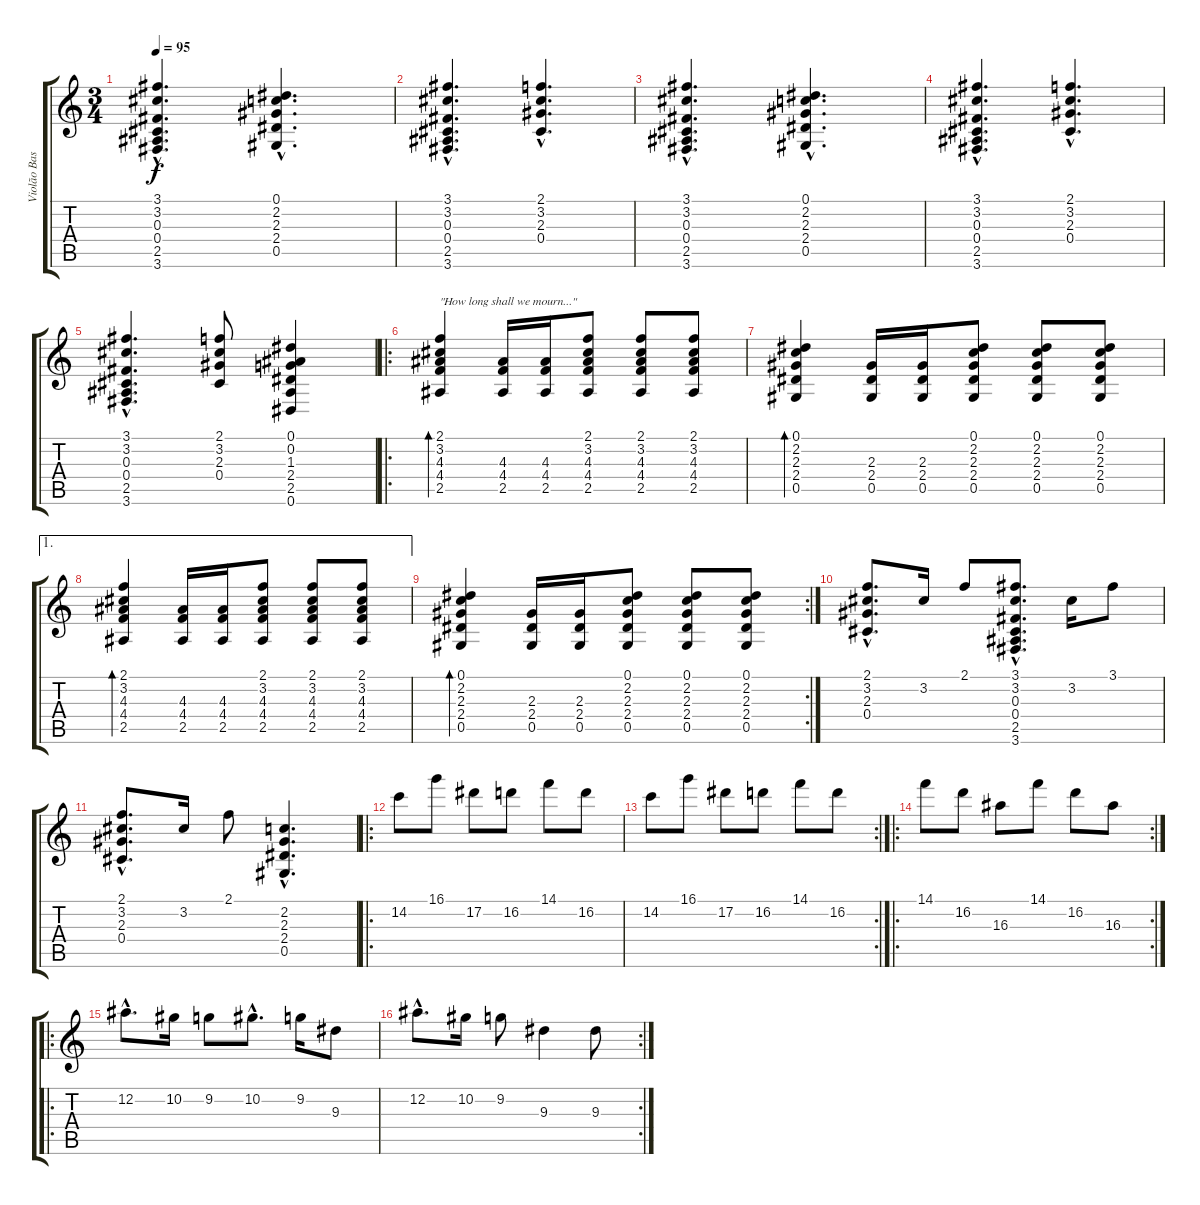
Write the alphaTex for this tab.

\track ("Violão Base" "Violão Bas") {instrument acousticguitarnylon}
\staff {score tabs}
\tuning (Eb4 Bb3 Gb3 Db3 Ab2 Eb2) {hide}
\ts (3 4)
\tempo 95
\clef g2
\ks c
(3.1{hac} 3.2{hac} 0.3{hac} 0.4{hac} 2.5{hac} 3.6{hac}).4{d dy f} (0.1{hac} 2.2{hac} 2.3{hac} 2.4{hac} 0.5{hac}).4{d} |
(3.1{hac} 3.2{hac} 0.3{hac} 0.4{hac} 2.5{hac} 3.6{hac}).4{d} (2.1{hac} 3.2{hac} 2.3{hac} 0.4{hac}).4{d} |
(3.1{hac} 3.2{hac} 0.3{hac} 0.4{hac} 2.5{hac} 3.6{hac}).4{d} (0.1{hac} 2.2{hac} 2.3{hac} 2.4{hac} 0.5{hac}).4{d} |
(3.1{hac} 3.2{hac} 0.3{hac} 0.4{hac} 2.5{hac} 3.6{hac}).4{d} (2.1{hac} 3.2{hac} 2.3{hac} 0.4{hac}).4{d} |
(3.1{hac} 3.2{hac} 0.3{hac} 0.4{hac} 2.5{hac} 3.6{hac}).4{d} (2.1 3.2 2.3 0.4).8 (0.1 0.2 1.3 2.4 2.5 0.6).4 |
\ro
(2.1 3.2 4.3 4.4 2.5).4{bd 60 txt "\"How long shall we mourn...\""} (4.3 4.4 2.5).16 (4.3 4.4 2.5).16 (2.1 3.2 4.3 4.4 2.5).8 (2.1 3.2 4.3 4.4 2.5).8 (2.1 3.2 4.3 4.4 2.5).8 |
(0.1 2.2 2.3 2.4 0.5).4{bd 60} (2.3 2.4 0.5).16 (2.3 2.4 0.5).16 (0.1 2.2 2.3 2.4 0.5).8 (0.1 2.2 2.3 2.4 0.5).8 (0.1 2.2 2.3 2.4 0.5).8 |
\ae 1
(2.1 3.2 4.3 4.4 2.5).4{bd 60} (4.3 4.4 2.5).16 (4.3 4.4 2.5).16 (2.1 3.2 4.3 4.4 2.5).8 (2.1 3.2 4.3 4.4 2.5).8 (2.1 3.2 4.3 4.4 2.5).8 |
\rc 2
(0.1 2.2 2.3 2.4 0.5).4{bd 60} (2.3 2.4 0.5).16 (2.3 2.4 0.5).16 (0.1 2.2 2.3 2.4 0.5).8 (0.1 2.2 2.3 2.4 0.5).8 (0.1 2.2 2.3 2.4 0.5).8 |
(2.1{hac} 3.2{hac} 2.3{hac} 0.4{hac}).8{d} 3.2.16 2.1.8 (3.1{hac} 3.2{hac} 0.3{hac} 0.4{hac} 2.5{hac} 3.6{hac}).8{d} 3.2.16 3.1.8 |
(2.1{hac} 3.2{hac} 2.3{hac} 0.4{hac}).8{d} 3.2.16 2.1.8 (2.2{hac} 2.3{hac} 2.4{hac} 0.5{hac}).4{d} |
\ro
14.2.8 16.1.8 17.2.8 16.2.8 14.1.8 16.2.8 |
\rc 2
14.2.8 16.1.8 17.2.8 16.2.8 14.1.8 16.2.8 |
\ro
\rc 2
14.1.8 16.2.8 16.3.8 14.1.8 16.2.8 16.3.8 |
\ro
12.2{hac}.8{d} 10.2.16 9.2.8 10.2{hac}.8{d} 9.2.16 9.3.8 |
\rc 2
12.2{hac}.8{d} 10.2.16 9.2.8 9.3.4 9.3.8
